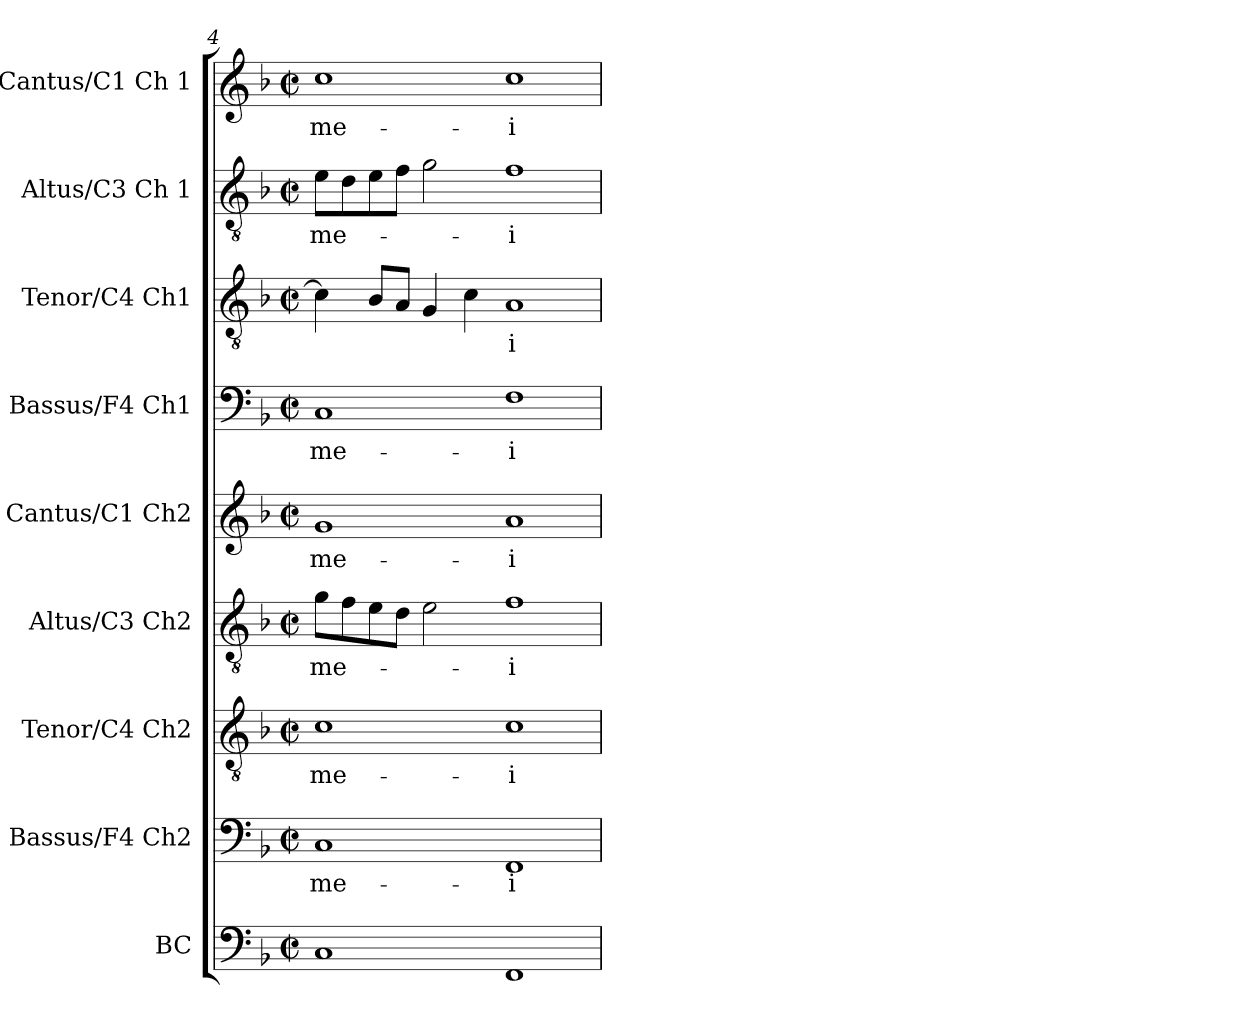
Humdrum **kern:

**kern	**kern	**text	**kern	**text	**kern	**text	**kern	**text	**kern	**text	**kern	**text	**kern	**text	**kern	**text
*part9	*part8	*part8	*part7	*part7	*part6	*part6	*part5	*part5	*part4	*part4	*part3	*part3	*part2	*part2	*part1	*part1
*staff9	*staff8	*staff8	*staff7	*staff7	*staff6	*staff6	*staff5	*staff5	*staff4	*staff4	*staff3	*staff3	*staff2	*staff2	*staff1	*staff1
*I"BC	*I"Bassus/F4  Ch2	*	*I"Tenor/C4  Ch2	*	*I"Altus/C3  Ch2	*	*I"Cantus/C1  Ch2	*	*I"Bassus/F4  Ch1	*	*I"Tenor/C4  Ch1	*	*I"Altus/C3  Ch 1	*	*I"Cantus/C1  Ch 1	*
*	*I'Ch	*	*I'Ch	*	*I'Ch	*	*I'Ch	*	*I'Ch	*	*I'Ch	*	*I'Ch	*	*I'Ch	*
*clefF4	*clefF4	*	*clefGv2	*	*clefGv2	*	*clefG2	*	*clefF4	*	*clefGv2	*	*clefGv2	*	*clefG2	*
*k[b-]	*k[b-]	*	*k[b-]	*	*k[b-]	*	*k[b-]	*	*k[b-]	*	*k[b-]	*	*k[b-]	*	*k[b-]	*
*F:	*F:	*	*F:	*	*F:	*	*F:	*	*F:	*	*F:	*	*F:	*	*F:	*
*M2/2	*M2/2	*	*M2/2	*	*M2/2	*	*M2/2	*	*M2/2	*	*M2/2	*	*M2/2	*	*M2/2	*
*met(c|)	*met(c|)	*	*met(c|)	*	*met(c|)	*	*met(c|)	*	*met(c|)	*	*met(c|)	*	*met(c|)	*	*met(c|)	*
=4	=4	=4	=4	=4	=4	=4	=4	=4	=4	=4	=4	=4	=4	=4	=4	=4
!	!	!LO:LY:b:cj	!	!LO:LY:b:cj	!	!LO:LY:b:cj	!	!LO:LY:b:cj	!	!LO:LY:b:cj	!	!	!	!LO:LY:b:cj	!	!LO:LY:b:cj
1C	1C	me-	1c	me-	8g\L	me-	1g	me-	1C	me-	4c\]	.	8e\L	me-	1cc	me-
.	.	.	.	.	8f\	.	.	.	.	.	.	.	8d\	.	.	.
.	.	.	.	.	8e\	.	.	.	.	.	8B-/L	.	8e\	.	.	.
.	.	.	.	.	8d\J	.	.	.	.	.	8A/J	.	8f\J	.	.	.
.	.	.	.	.	2e\	.	.	.	.	.	4G/	.	2g\	.	.	.
.	.	.	.	.	.	.	.	.	.	.	4c\	.	.	.	.	.
!	!	!LO:LY:b:rj	!	!LO:LY:b:rj	!	!LO:LY:b:rj	!	!LO:LY:b:rj	!	!LO:LY:b:rj	!	!LO:LY:b:rj	!	!LO:LY:b:rj	!	!LO:LY:b:rj
1FF	1FF	-i	1c	-i	1f	-i	1a	-i	1F	-i	1A	-i	1f	-i	1cc	-i
=	=	=	=	=	=	=	=	=	=	=	=	=	=	=	=	=
*-	*-	*-	*-	*-	*-	*-	*-	*-	*-	*-	*-	*-	*-	*-	*-	*-
